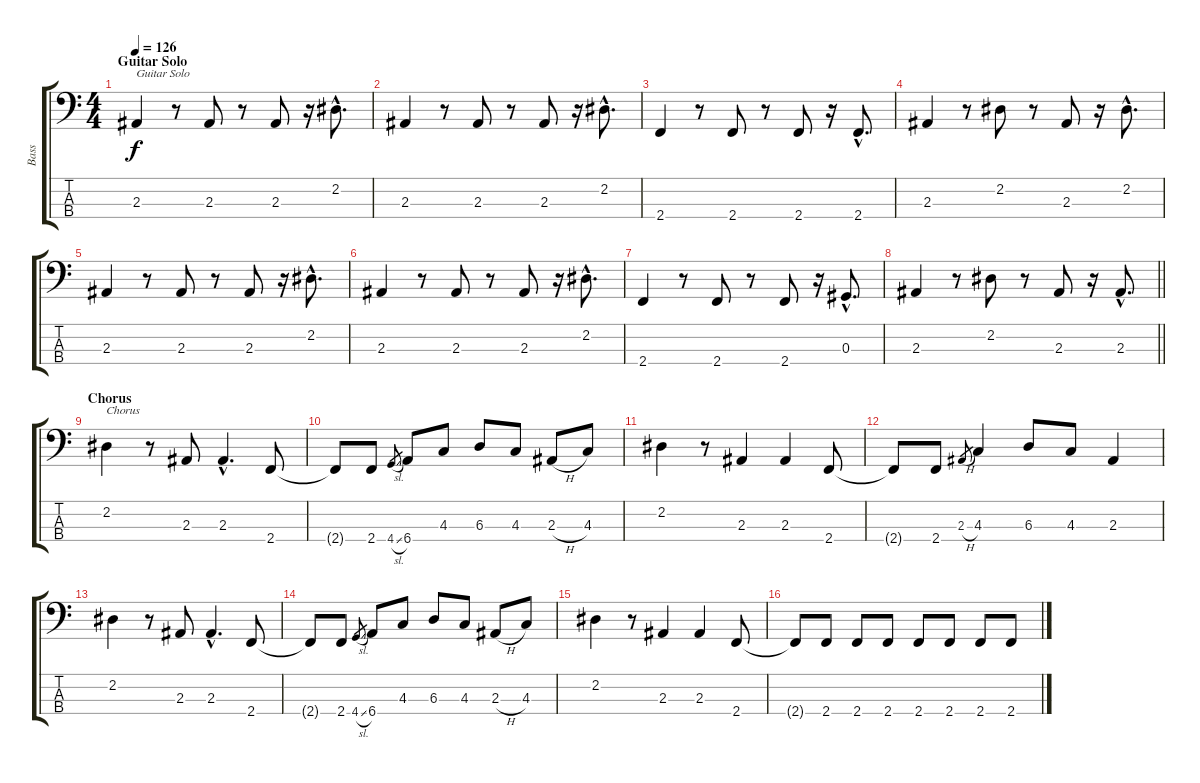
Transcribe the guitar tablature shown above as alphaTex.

\track ("Bass" "Bass") {instrument electricbasspick}
\staff {score tabs}
\tuning (Gb2 Db2 Ab1 Eb1) {hide}
\ts (4 4)
\section ("" "Guitar Solo")
\tempo 126
\clef f4
\ks c
2.3.4{txt "Guitar Solo" dy f} r.8 2.3.8 r.8 2.3.8 r.16 2.2{hac}.8{d} |
2.3.4 r.8 2.3.8 r.8 2.3.8 r.16 2.2{hac}.8{d} |
2.4.4 r.8 2.4.8 r.8 2.4.8 r.16 2.4{hac}.8{d} |
2.3.4 r.8 2.2.8 r.8 2.3.8 r.16 2.2{hac}.8{d} |
2.3.4 r.8 2.3.8 r.8 2.3.8 r.16 2.2{hac}.8{d} |
2.3.4 r.8 2.3.8 r.8 2.3.8 r.16 2.2{hac}.8{d} |
2.4.4 r.8 2.4.8 r.8 2.4.8 r.16 0.3{hac}.8{d} |
\barLineRight lightlight
2.3.4 r.8 2.2.8 r.8 2.3.8 r.16 2.3{hac}.8{d} |
\section ("" "Chorus")
2.2.4{txt "Chorus"} r.8 2.3.8 2.3{hac}.4{d} 2.4.8 |
2.4{t}.8 2.4.8 4.4{sl}.8{gr} 6.4.8 4.3.8 6.3.8 4.3.8 2.3{h}.8 4.3.8 |
2.2.4 r.8 2.3.4 2.3.4 2.4.8 |
2.4{t}.8 2.4.8 2.3{h}.8{gr} 4.3.4 6.3.8 4.3.8 2.3.4 |
2.2.4 r.8 2.3.8 2.3{hac}.4{d} 2.4.8 |
2.4{t}.8 2.4.8 4.4{sl}.8{gr} 6.4.8 4.3.8 6.3.8 4.3.8 2.3{h}.8 4.3.8 |
2.2.4 r.8 2.3.4 2.3.4 2.4.8 |
2.4{t}.8 2.4.8 2.4.8 2.4.8 2.4.8 2.4.8 2.4.8 2.4.8
